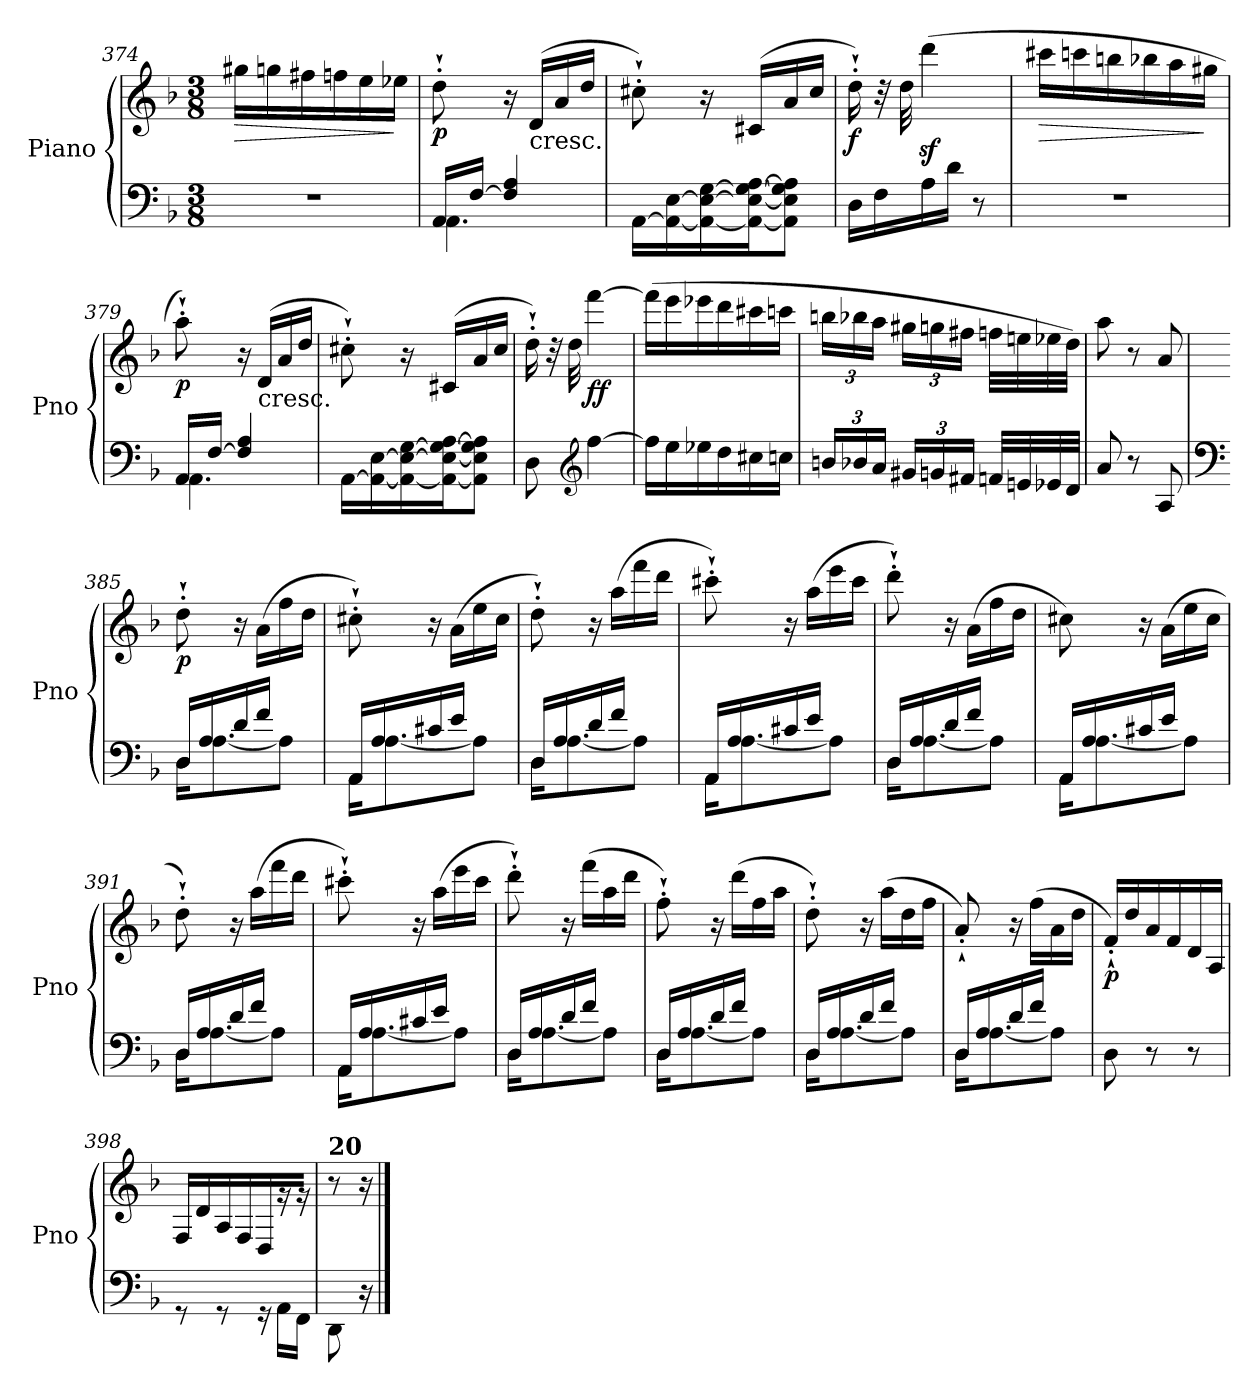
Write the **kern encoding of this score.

**kern	**kern	**dynam
*part1	*part1	*part1
*staff2	*staff1	*staff1/2
*I"Piano	*	*
*I'Pno	*	*
!!LO:PB:g=z
*clefF4	*clefG2	*
*k[b-]	*k[b-]	*
*F:	*F:	*
*M3/8	*M3/8	*
=374	=374	=374
!	!	!LO:HP:b
4.r	16gg#X\LL	>
.	16ggn\	.
.	16ff#X\	.
.	16ffn\	.
.	16ee\	.
.	16ee-X\JJ	]
=375	=375	=375
*^	*	*
!	!	!	!LO:DY:b
16AA/LL	4.AA\	8dd'`\	p
[16F/JJ	.	.	.
4F/] 4A/	.	16r	.
!	!	!LO:TX:b:t=cresc.	!
.	.	(<16d/LL	.
.	.	16a/	.
.	.	16dd/JJ	.
*v	*v	*	*
=376	=376	=376
[16AA\LL	8cc#X'`\)	.
16AA\_ [16E\	.	.
16AA\_ 16E\_ [16G\	16r	.
16AA\_ 16E\_ 16G\_ [16A\J	(<16c#X/LL	.
8AA\] 8E\] 8G\] 8A\]J	16a/	.
.	16cc#/JJ	.
=377	=377	=377
!	!	!LO:DY:b
16D\LL	16dd'`\)	f
16F\	32r	.
.	32dd\	.
16A\	(>4dddz<\	.
16d\JJ	.	.
8r	.	.
=378	=378	=378
!	!	!LO:HP:b
4.r	16ccc#X\LL	>
.	16cccn\	.
.	16bbn\	.
.	16bb-X\	.
.	16aa\	.
.	16gg#X\JJ	]
!!LO:LB:g=z
=379	=379	=379
*^	*	*
!	!	!	!LO:DY:b
16AA/LL	4.AA\	8aa'`\)	p
[16F/JJ	.	.	.
4F/] 4A/	.	16r	.
!	!	!LO:TX:b:t=cresc.	!
.	.	(<16d/LL	.
.	.	16a/	.
.	.	16dd/JJ	.
*v	*v	*	*
=380	=380	=380
[16AA\LL	8cc#X'`\)	.
16AA\_ [16E\	.	.
16AA\_ 16E\_ [16G\	16r	.
16AA\_ 16E\_ 16G\_ [16A\J	(<16c#X/LL	.
8AA\] 8E\] 8G\] 8A\]J	16a/	.
.	16cc#/JJ	.
=381	=381	=381
8D\	16dd'`\)	.
.	32r	.
.	32dd\	.
*clefG2	*	*
!	!	!LO:DY:b
[4ff\	[4fff\	ff
=382	=382	=382
16ff\LL]	(>16fff\LL]	.
16ee\	16eee\	.
16ee-X\	16eee-X\	.
16dd\	16ddd\	.
16cc#X\	16ccc#X\	.
16ccn\JJ	16cccn\JJ	.
=383	=383	=383
*Xbrackettup	*Xbrackettup	*
24bn/LL	24bbn\LL	.
24b-X/	24bb-X\	.
24a/JJ	24aa\JJ	.
24g#X/LL	24gg#X\LL	.
24gn/	24ggn\	.
24f#X/JJ	24ff#X\JJ	.
32fn/LLL	32ffn\LLL	.
32en/	32een\	.
32e-X/	32ee-X\	.
32d/JJJ	32dd\JJJ)	.
!!LO:LB:g=z
=384	=384	=384
8a/	8aa\	.
8r	8r	.
8A/	8a/	.
=385	=385	=385
*clefF4	*	*
*^	*	*
!	!	!	!LO:DY:b
16D/LL	16D\KL	8dd'`\	p
16A/	[8.A\	.	.
16d/	.	16r	.
16f/JJ	.	(>16a\LL	.
8ryy	8A\J]	16ff\	.
.	.	16dd\JJ	.
=386	=386	=386	=386
16AA/LL	16AA\KL	8cc#X'`\)	.
16A/	[8.A\	.	.
16c#X/	.	16r	.
16e/JJ	.	(>16a\LL	.
8ryy	8A\J]	16ee\	.
.	.	16cc#\JJ	.
=387	=387	=387	=387
16D/LL	16D\KL	8dd'`\)	.
16A/	[8.A\	.	.
16d/	.	16r	.
16f/JJ	.	(>16aa\LL	.
8ryy	8A\J]	16fff\	.
.	.	16ddd\JJ	.
=388	=388	=388	=388
16AA/LL	16AA\KL	8ccc#X'`\)	.
16A/	[8.A\	.	.
16c#X/	.	16r	.
16e/JJ	.	(>16aa\LL	.
8ryy	8A\J]	16eee\	.
.	.	16ccc#\JJ	.
!!LO:LB:g=z
=389	=389	=389	=389
16D/LL	16D\KL	8ddd'`\)	.
16A/	[8.A\	.	.
16d/	.	16r	.
16f/JJ	.	(>16a\LL	.
8ryy	8A\J]	16ff\	.
.	.	16dd\JJ	.
=390	=390	=390	=390
16AA/LL	16AA\KL	8cc#X\)	.
16A/	[8.A\	.	.
16c#X/	.	16r	.
16e/JJ	.	(>16a\LL	.
8ryy	8A\J]	16ee\	.
.	.	16cc#\JJ	.
=391	=391	=391	=391
16D/LL	16D\KL	8dd'`\)	.
16A/	[8.A\	.	.
16d/	.	16r	.
16f/JJ	.	(>16aa\LL	.
8ryy	8A\J]	16fff\	.
.	.	16ddd\JJ	.
=392	=392	=392	=392
16AA/LL	16AA\KL	8ccc#X'`\)	.
16A/	[8.A\	.	.
16c#X/	.	16r	.
16e/JJ	.	(>16aa\LL	.
8ryy	8A\J]	16eee\	.
.	.	16ccc#\JJ	.
!!LO:LB:g=z
=393	=393	=393	=393
16D/LL	16D\KL	8ddd'`\)	.
16A/	[8.A\	.	.
16d/	.	16r	.
16f/JJ	.	(>16fff\LL	.
8ryy	8A\J]	16aa\	.
.	.	16ddd\JJ	.
=394	=394	=394	=394
16D/LL	16D\KL	8ff'`\)	.
16A/	[8.A\	.	.
16d/	.	16r	.
16f/JJ	.	(>16ddd\LL	.
8ryy	8A\J]	16ff\	.
.	.	16aa\JJ	.
=395	=395	=395	=395
16D/LL	16D\KL	8dd'`\)	.
16A/	[8.A\	.	.
16d/	.	16r	.
16f/JJ	.	(>16aa\LL	.
8ryy	8A\J]	16dd\	.
.	.	16ff\JJ	.
=396	=396	=396	=396
16D/LL	16D\KL	8a'`/)	.
16A/	[8.A\	.	.
16d/	.	16r	.
16f/JJ	.	(>16ff\LL	.
8ryy	8A\J]	16a\	.
.	.	16dd\JJ	.
*v	*v	*	*
=397	=397	=397
!	!	!LO:DY:b
8D\	16f'`/LL)	p
.	16dd/	.
8r	16a/	.
.	16f/	.
8r	16d/	.
.	16A/JJ	.
!!LO:PB:g=z
=398	=398	=398
8rGG	16F/LL	.
.	16d/	.
8rGG	16A/	.
.	16F/	.
*Xtuplet	*Xtuplet	*
24rGG	24D/JJ	.
24AA\LL	24r	.
24FF\JJ	24r	.
=399	=399	=399
!	!LO:TX:a:B:t=20	!
8DD\	8r	.
16r	16r	.
==	==	==
*-	*-	*-
